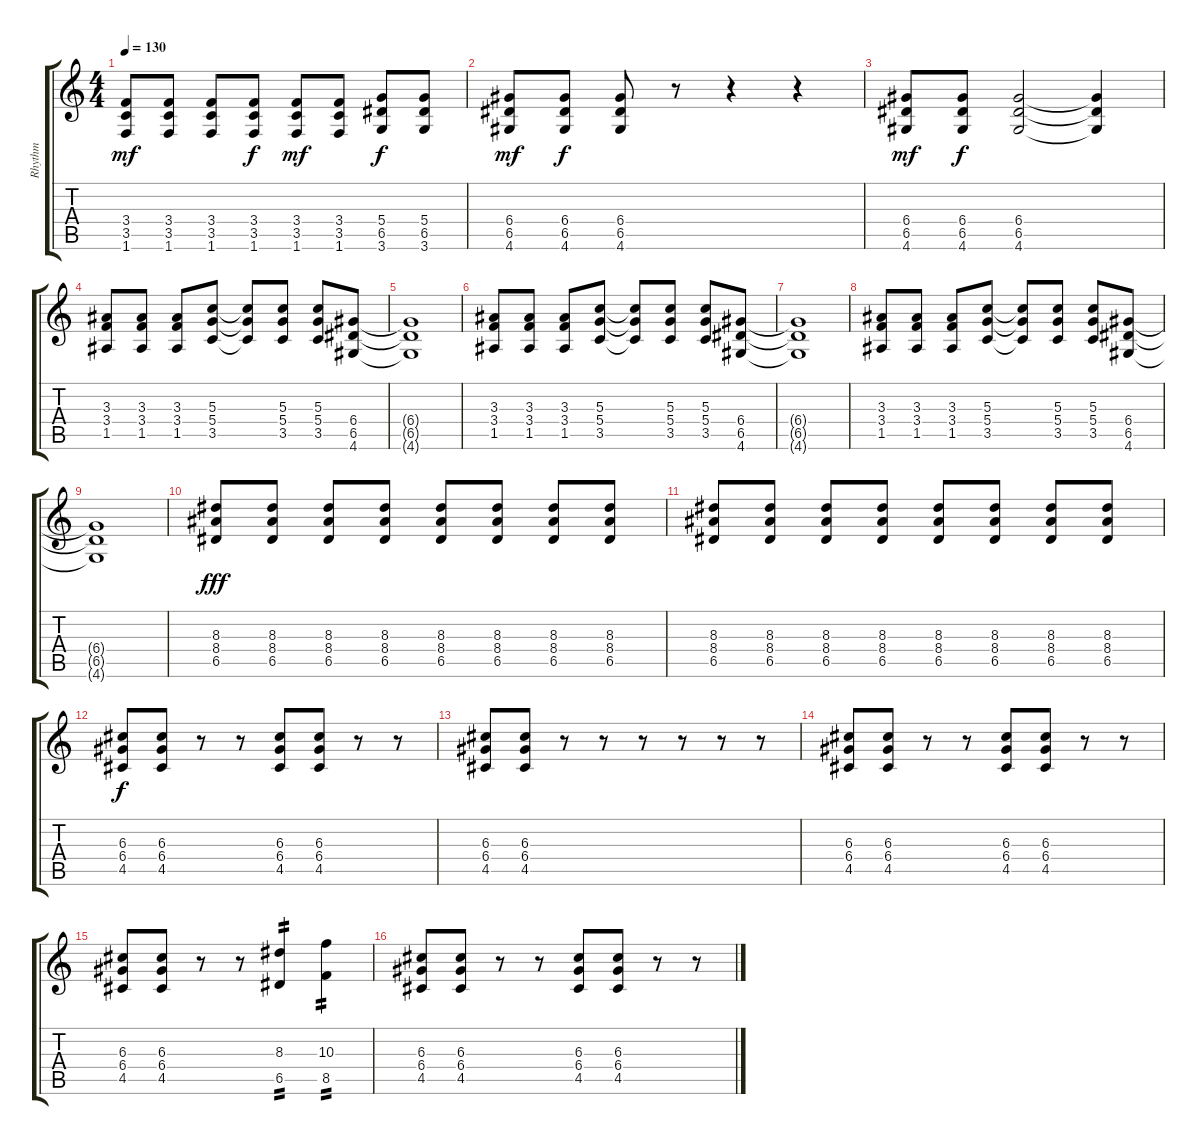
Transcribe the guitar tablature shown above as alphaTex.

\track ("Rhythm" "Rhythm") {instrument distortionguitar}
\staff {score tabs}
\tuning (E4 B3 G3 D3 A2 E2) {hide}
\ts (4 4)
\tempo 130
\clef g2
\ks c
(3.4 3.5 1.6).8{dy mf} (3.4 3.5 1.6).8 (3.4 3.5 1.6).8 (3.4 3.5 1.6).8{dy f} (3.4 3.5 1.6).8{dy mf} (3.4 3.5 1.6).8 (5.4 6.5 3.6).8{dy f} (5.4 6.5 3.6).8 |
(6.4 6.5 4.6).8{dy mf} (6.4 6.5 4.6).8{dy f} (6.4 6.5 4.6).8 r.8 r.4 r.4 |
(6.4 6.5 4.6).8{dy mf} (6.4 6.5 4.6).8{dy f} (6.4 6.5 4.6).2 (6.4{t} 6.5{t} 4.6{t}).4 |
(3.3 3.4 1.5).8 (3.3 3.4 1.5).8 (3.3 3.4 1.5).8 (5.3 5.4 3.5).8 (5.3{t} 5.4{t} 3.5{t}).8 (5.3 5.4 3.5).8 (5.3 5.4 3.5).8 (6.4 6.5 4.6).8 |
(6.4{t} 6.5{t} 4.6{t}).1 |
(3.3 3.4 1.5).8 (3.3 3.4 1.5).8 (3.3 3.4 1.5).8 (5.3 5.4 3.5).8 (5.3{t} 5.4{t} 3.5{t}).8 (5.3 5.4 3.5).8 (5.3 5.4 3.5).8 (6.4 6.5 4.6).8 |
(6.4{t} 6.5{t} 4.6{t}).1 |
(3.3 3.4 1.5).8 (3.3 3.4 1.5).8 (3.3 3.4 1.5).8 (5.3 5.4 3.5).8 (5.3{t} 5.4{t} 3.5{t}).8 (5.3 5.4 3.5).8 (5.3 5.4 3.5).8 (6.4 6.5 4.6).8 |
(6.4{t} 6.5{t} 4.6{t}).1 |
(8.3 8.4 6.5).8{dy fff} (8.3 8.4 6.5).8 (8.3 8.4 6.5).8 (8.3 8.4 6.5).8 (8.3 8.4 6.5).8 (8.3 8.4 6.5).8 (8.3 8.4 6.5).8 (8.3 8.4 6.5).8 |
(8.3 8.4 6.5).8 (8.3 8.4 6.5).8 (8.3 8.4 6.5).8 (8.3 8.4 6.5).8 (8.3 8.4 6.5).8 (8.3 8.4 6.5).8 (8.3 8.4 6.5).8 (8.3 8.4 6.5).8 |
(6.3 6.4 4.5).8{dy f} (6.3 6.4 4.5).8 r.8 r.8 (6.3 6.4 4.5).8 (6.3 6.4 4.5).8 r.8 r.8 |
(6.3 6.4 4.5).8 (6.3 6.4 4.5).8 r.8 r.8 r.8 r.8 r.8 r.8 |
(6.3 6.4 4.5).8 (6.3 6.4 4.5).8 r.8 r.8 (6.3 6.4 4.5).8 (6.3 6.4 4.5).8 r.8 r.8 |
(6.3 6.4 4.5).8 (6.3 6.4 4.5).8 r.8 r.8 (8.3 6.5).4{tp 2} (10.3 8.5).4{tp 2} |
(6.3 6.4 4.5).8 (6.3 6.4 4.5).8 r.8 r.8 (6.3 6.4 4.5).8 (6.3 6.4 4.5).8 r.8 r.8
